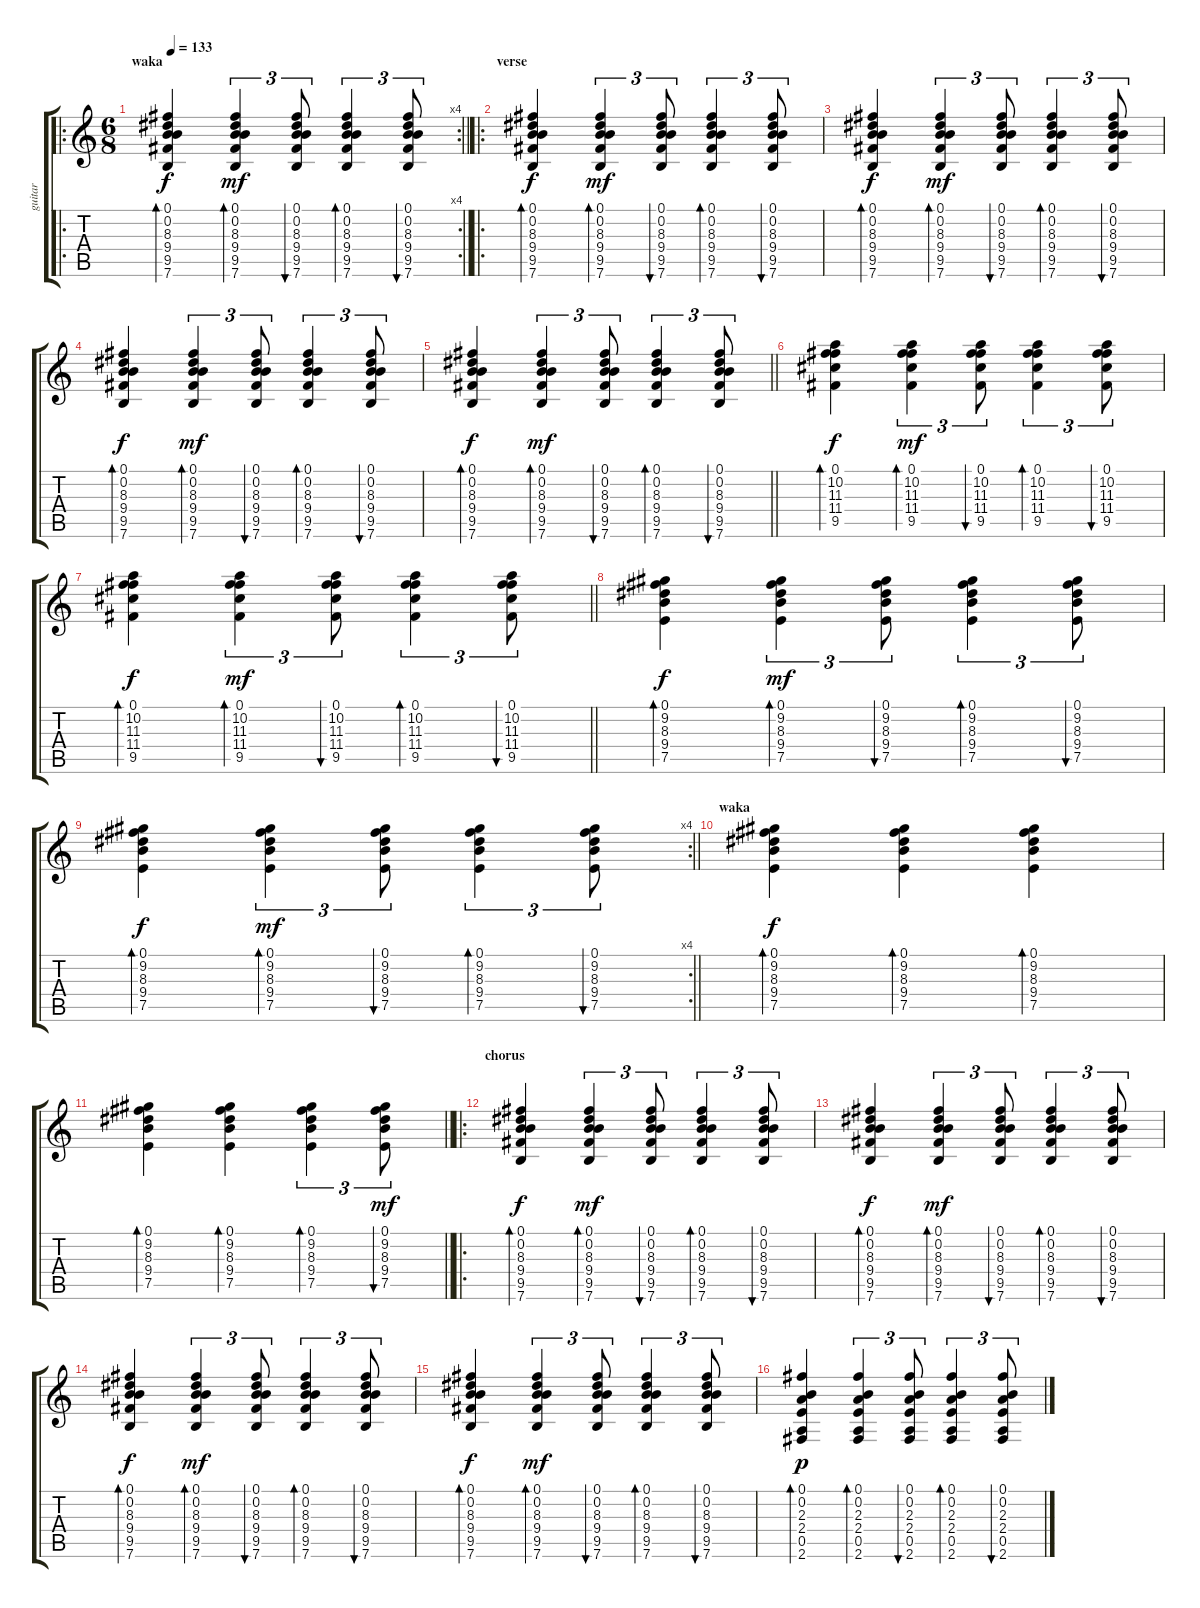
\track ("guitar" "guitar") {instrument acousticguitarsteel}
\staff {score tabs}
\tuning (Gb4 B3 G3 D3 A2 E2) {hide}
\ro
\rc 4
\ts (6 8)
\section ("" "waka")
\tempo 133
\clef g2
\barLineRight lightlight
\ks c
(0.1 0.2 8.3 9.4 9.5 7.6).4{bd 30 dy f} (0.1 0.2 8.3 9.4 9.5 7.6).4{tu (3 2) bd 30 dy mf} (0.1 0.2 8.3 9.4 9.5 7.6).8{tu (3 2) bu 30} (0.1 0.2 8.3 9.4 9.5 7.6).4{tu (3 2) bd 30} (0.1 0.2 8.3 9.4 9.5 7.6).8{tu (3 2) bu 30} |
\ro
\section ("" "verse")
(0.1 0.2 8.3 9.4 9.5 7.6).4{bd 30 dy f} (0.1 0.2 8.3 9.4 9.5 7.6).4{tu (3 2) bd 30 dy mf} (0.1 0.2 8.3 9.4 9.5 7.6).8{tu (3 2) bu 30} (0.1 0.2 8.3 9.4 9.5 7.6).4{tu (3 2) bd 30} (0.1 0.2 8.3 9.4 9.5 7.6).8{tu (3 2) bu 30} |
(0.1 0.2 8.3 9.4 9.5 7.6).4{bd 30 dy f} (0.1 0.2 8.3 9.4 9.5 7.6).4{tu (3 2) bd 30 dy mf} (0.1 0.2 8.3 9.4 9.5 7.6).8{tu (3 2) bu 30} (0.1 0.2 8.3 9.4 9.5 7.6).4{tu (3 2) bd 30} (0.1 0.2 8.3 9.4 9.5 7.6).8{tu (3 2) bu 30} |
(0.1 0.2 8.3 9.4 9.5 7.6).4{bd 30 dy f} (0.1 0.2 8.3 9.4 9.5 7.6).4{tu (3 2) bd 30 dy mf} (0.1 0.2 8.3 9.4 9.5 7.6).8{tu (3 2) bu 30} (0.1 0.2 8.3 9.4 9.5 7.6).4{tu (3 2) bd 30} (0.1 0.2 8.3 9.4 9.5 7.6).8{tu (3 2) bu 30} |
\barLineRight lightlight
(0.1 0.2 8.3 9.4 9.5 7.6).4{bd 30 dy f} (0.1 0.2 8.3 9.4 9.5 7.6).4{tu (3 2) bd 30 dy mf} (0.1 0.2 8.3 9.4 9.5 7.6).8{tu (3 2) bu 30} (0.1 0.2 8.3 9.4 9.5 7.6).4{tu (3 2) bd 30} (0.1 0.2 8.3 9.4 9.5 7.6).8{tu (3 2) bu 30} |
(0.1 10.2 11.3 11.4 9.5).4{bd 30 dy f} (0.1 10.2 11.3 11.4 9.5).4{tu (3 2) bd 30 dy mf} (0.1 10.2 11.3 11.4 9.5).8{tu (3 2) bu 30} (0.1 10.2 11.3 11.4 9.5).4{tu (3 2) bd 30} (0.1 10.2 11.3 11.4 9.5).8{tu (3 2) bu 30} |
\barLineRight lightlight
(0.1 10.2 11.3 11.4 9.5).4{bd 30 dy f} (0.1 10.2 11.3 11.4 9.5).4{tu (3 2) bd 30 dy mf} (0.1 10.2 11.3 11.4 9.5).8{tu (3 2) bu 30} (0.1 10.2 11.3 11.4 9.5).4{tu (3 2) bd 30} (0.1 10.2 11.3 11.4 9.5).8{tu (3 2) bu 30} |
(0.1 9.2 8.3 9.4 7.5).4{bd 30 dy f} (0.1 9.2 8.3 9.4 7.5).4{tu (3 2) bd 30 dy mf} (0.1 9.2 8.3 9.4 7.5).8{tu (3 2) bu 30} (0.1 9.2 8.3 9.4 7.5).4{tu (3 2) bd 30} (0.1 9.2 8.3 9.4 7.5).8{tu (3 2) bu 30} |
\rc 4
\barLineRight lightlight
(0.1 9.2 8.3 9.4 7.5).4{bd 30 dy f} (0.1 9.2 8.3 9.4 7.5).4{tu (3 2) bd 30 dy mf} (0.1 9.2 8.3 9.4 7.5).8{tu (3 2) bu 30} (0.1 9.2 8.3 9.4 7.5).4{tu (3 2) bd 30} (0.1 9.2 8.3 9.4 7.5).8{tu (3 2) bu 30} |
\section ("" "waka")
(0.1 9.2 8.3 9.4 7.5).4{bd 30 dy f} (0.1 9.2 8.3 9.4 7.5).4{bd 30} (0.1 9.2 8.3 9.4 7.5).4{bd 30} |
\barLineRight lightlight
(0.1 9.2 8.3 9.4 7.5).4{bd 30} (0.1 9.2 8.3 9.4 7.5).4{bd 30} (0.1 9.2 8.3 9.4 7.5).4{tu (3 2) bd 30} (0.1 9.2 8.3 9.4 7.5).8{tu (3 2) bu 30 dy mf} |
\ro
\section ("" "chorus")
(0.1 0.2 8.3 9.4 9.5 7.6).4{bd 30 dy f} (0.1 0.2 8.3 9.4 9.5 7.6).4{tu (3 2) bd 30 dy mf} (0.1 0.2 8.3 9.4 9.5 7.6).8{tu (3 2) bu 30} (0.1 0.2 8.3 9.4 9.5 7.6).4{tu (3 2) bd 30} (0.1 0.2 8.3 9.4 9.5 7.6).8{tu (3 2) bu 30} |
(0.1 0.2 8.3 9.4 9.5 7.6).4{bd 30 dy f} (0.1 0.2 8.3 9.4 9.5 7.6).4{tu (3 2) bd 30 dy mf} (0.1 0.2 8.3 9.4 9.5 7.6).8{tu (3 2) bu 30} (0.1 0.2 8.3 9.4 9.5 7.6).4{tu (3 2) bd 30} (0.1 0.2 8.3 9.4 9.5 7.6).8{tu (3 2) bu 30} |
(0.1 0.2 8.3 9.4 9.5 7.6).4{bd 30 dy f} (0.1 0.2 8.3 9.4 9.5 7.6).4{tu (3 2) bd 30 dy mf} (0.1 0.2 8.3 9.4 9.5 7.6).8{tu (3 2) bu 30} (0.1 0.2 8.3 9.4 9.5 7.6).4{tu (3 2) bd 30} (0.1 0.2 8.3 9.4 9.5 7.6).8{tu (3 2) bu 30} |
(0.1 0.2 8.3 9.4 9.5 7.6).4{bd 30 dy f} (0.1 0.2 8.3 9.4 9.5 7.6).4{tu (3 2) bd 30 dy mf} (0.1 0.2 8.3 9.4 9.5 7.6).8{tu (3 2) bu 30} (0.1 0.2 8.3 9.4 9.5 7.6).4{tu (3 2) bd 30} (0.1 0.2 8.3 9.4 9.5 7.6).8{tu (3 2) bu 30} |
(0.1 0.2 2.3 2.4 0.5 2.6).4{bd 30 dy p} (0.1 0.2 2.3 2.4 0.5 2.6).4{tu (3 2) bd 30} (0.1 0.2 2.3 2.4 0.5 2.6).8{tu (3 2) bu 30} (0.1 0.2 2.3 2.4 0.5 2.6).4{tu (3 2) bd 30} (0.1 0.2 2.3 2.4 0.5 2.6).8{tu (3 2) bu 30}
